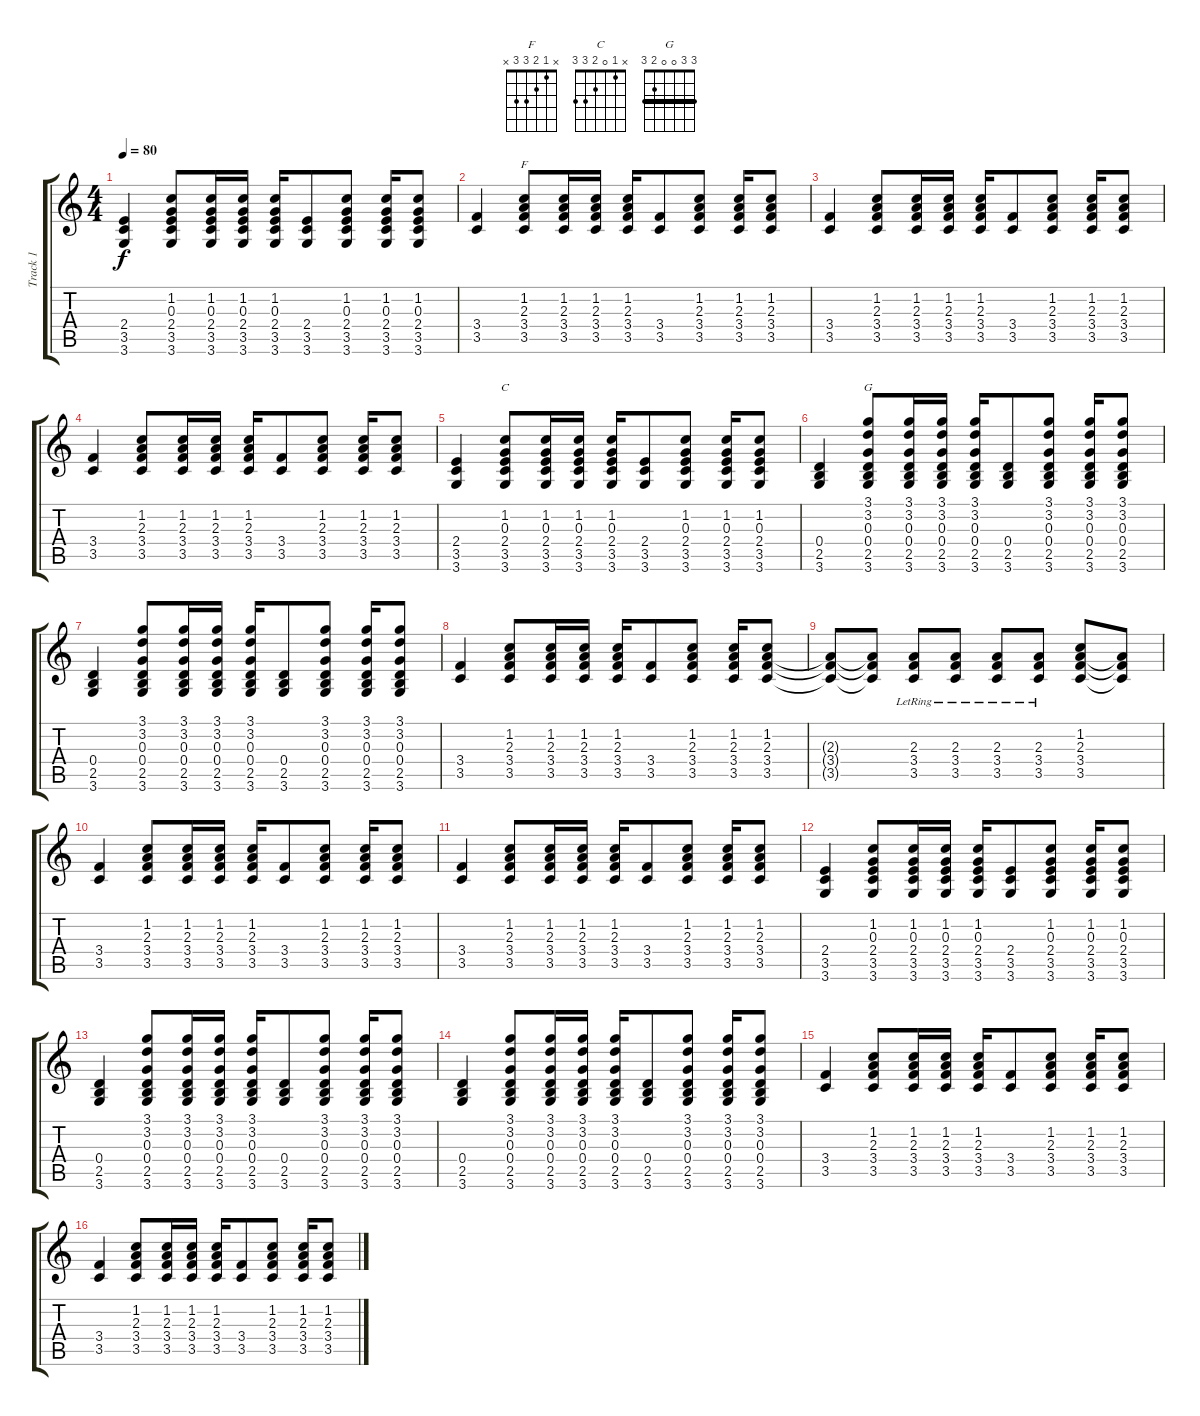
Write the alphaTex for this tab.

\track ("Track 1" "Track 1") {instrument acousticguitarsteel}
\staff {score tabs}
\tuning (E4 B3 G3 D3 A2 E2) {hide}
\chord ("F" x 1 2 3 3 x)
\chord ("C" x 1 0 2 3 3)
\chord ("G" 3 3 0 0 2 3) {barre 3}
\ts (4 4)
\tempo 80
\clef g2
\ks c
(2.4 3.5 3.6).4{dy f} (1.2 0.3 2.4 3.5 3.6).8 (1.2 0.3 2.4 3.5 3.6).16 (1.2 0.3 2.4 3.5 3.6).16 (1.2 0.3 2.4 3.5 3.6).16 (2.4 3.5 3.6).8 (1.2 0.3 2.4 3.5 3.6).8 (1.2 0.3 2.4 3.5 3.6).16 (1.2 0.3 2.4 3.5 3.6).8 |
(3.4 3.5).4 (1.2 2.3 3.4 3.5).8{ch "F"} (1.2 2.3 3.4 3.5).16 (1.2 2.3 3.4 3.5).16 (1.2 2.3 3.4 3.5).16 (3.4 3.5).8 (1.2 2.3 3.4 3.5).8 (1.2 2.3 3.4 3.5).16 (1.2 2.3 3.4 3.5).8 |
(3.4 3.5).4 (1.2 2.3 3.4 3.5).8 (1.2 2.3 3.4 3.5).16 (1.2 2.3 3.4 3.5).16 (1.2 2.3 3.4 3.5).16 (3.4 3.5).8 (1.2 2.3 3.4 3.5).8 (1.2 2.3 3.4 3.5).16 (1.2 2.3 3.4 3.5).8 |
(3.4 3.5).4 (1.2 2.3 3.4 3.5).8 (1.2 2.3 3.4 3.5).16 (1.2 2.3 3.4 3.5).16 (1.2 2.3 3.4 3.5).16 (3.4 3.5).8 (1.2 2.3 3.4 3.5).8 (1.2 2.3 3.4 3.5).16 (1.2 2.3 3.4 3.5).8 |
(2.4 3.5 3.6).4 (1.2 0.3 2.4 3.5 3.6).8{ch "C"} (1.2 0.3 2.4 3.5 3.6).16 (1.2 0.3 2.4 3.5 3.6).16 (1.2 0.3 2.4 3.5 3.6).16 (2.4 3.5 3.6).8 (1.2 0.3 2.4 3.5 3.6).8 (1.2 0.3 2.4 3.5 3.6).16 (1.2 0.3 2.4 3.5 3.6).8 |
(0.4 2.5 3.6).4 (3.1 3.2 0.3 0.4 2.5 3.6).8{ch "G"} (3.1 3.2 0.3 0.4 2.5 3.6).16 (3.1 3.2 0.3 0.4 2.5 3.6).16 (3.1 3.2 0.3 0.4 2.5 3.6).16 (0.4 2.5 3.6).8 (3.1 3.2 0.3 0.4 2.5 3.6).8 (3.1 3.2 0.3 0.4 2.5 3.6).16 (3.1 3.2 0.3 0.4 2.5 3.6).8 |
(0.4 2.5 3.6).4 (3.1 3.2 0.3 0.4 2.5 3.6).8 (3.1 3.2 0.3 0.4 2.5 3.6).16 (3.1 3.2 0.3 0.4 2.5 3.6).16 (3.1 3.2 0.3 0.4 2.5 3.6).16 (0.4 2.5 3.6).8 (3.1 3.2 0.3 0.4 2.5 3.6).8 (3.1 3.2 0.3 0.4 2.5 3.6).16 (3.1 3.2 0.3 0.4 2.5 3.6).8 |
(3.4 3.5).4 (1.2 2.3 3.4 3.5).8 (1.2 2.3 3.4 3.5).16 (1.2 2.3 3.4 3.5).16 (1.2 2.3 3.4 3.5).16 (3.4 3.5).8 (1.2 2.3 3.4 3.5).8 (1.2 2.3 3.4 3.5).16 (1.2 2.3 3.4 3.5).8 |
(2.3{t} 3.4{t} 3.5{t}).8 (2.3{t} 3.4{t} 3.5{t}).8 (2.3{lr} 3.4{lr} 3.5{lr}).8 (2.3{lr} 3.4{lr} 3.5{lr}).8 (2.3{lr} 3.4{lr} 3.5{lr}).8 (2.3{lr} 3.4{lr} 3.5{lr}).8 (1.2 2.3 3.4 3.5).8 (2.3{t} 3.4{t} 3.5{t}).8 |
(3.4 3.5).4 (1.2 2.3 3.4 3.5).8 (1.2 2.3 3.4 3.5).16 (1.2 2.3 3.4 3.5).16 (1.2 2.3 3.4 3.5).16 (3.4 3.5).8 (1.2 2.3 3.4 3.5).8 (1.2 2.3 3.4 3.5).16 (1.2 2.3 3.4 3.5).8 |
(3.4 3.5).4 (1.2 2.3 3.4 3.5).8 (1.2 2.3 3.4 3.5).16 (1.2 2.3 3.4 3.5).16 (1.2 2.3 3.4 3.5).16 (3.4 3.5).8 (1.2 2.3 3.4 3.5).8 (1.2 2.3 3.4 3.5).16 (1.2 2.3 3.4 3.5).8 |
(2.4 3.5 3.6).4 (1.2 0.3 2.4 3.5 3.6).8 (1.2 0.3 2.4 3.5 3.6).16 (1.2 0.3 2.4 3.5 3.6).16 (1.2 0.3 2.4 3.5 3.6).16 (2.4 3.5 3.6).8 (1.2 0.3 2.4 3.5 3.6).8 (1.2 0.3 2.4 3.5 3.6).16 (1.2 0.3 2.4 3.5 3.6).8 |
(0.4 2.5 3.6).4 (3.1 3.2 0.3 0.4 2.5 3.6).8 (3.1 3.2 0.3 0.4 2.5 3.6).16 (3.1 3.2 0.3 0.4 2.5 3.6).16 (3.1 3.2 0.3 0.4 2.5 3.6).16 (0.4 2.5 3.6).8 (3.1 3.2 0.3 0.4 2.5 3.6).8 (3.1 3.2 0.3 0.4 2.5 3.6).16 (3.1 3.2 0.3 0.4 2.5 3.6).8 |
(0.4 2.5 3.6).4 (3.1 3.2 0.3 0.4 2.5 3.6).8 (3.1 3.2 0.3 0.4 2.5 3.6).16 (3.1 3.2 0.3 0.4 2.5 3.6).16 (3.1 3.2 0.3 0.4 2.5 3.6).16 (0.4 2.5 3.6).8 (3.1 3.2 0.3 0.4 2.5 3.6).8 (3.1 3.2 0.3 0.4 2.5 3.6).16 (3.1 3.2 0.3 0.4 2.5 3.6).8 |
(3.4 3.5).4 (1.2 2.3 3.4 3.5).8 (1.2 2.3 3.4 3.5).16 (1.2 2.3 3.4 3.5).16 (1.2 2.3 3.4 3.5).16 (3.4 3.5).8 (1.2 2.3 3.4 3.5).8 (1.2 2.3 3.4 3.5).16 (1.2 2.3 3.4 3.5).8 |
(3.4 3.5).4 (1.2 2.3 3.4 3.5).8 (1.2 2.3 3.4 3.5).16 (1.2 2.3 3.4 3.5).16 (1.2 2.3 3.4 3.5).16 (3.4 3.5).8 (1.2 2.3 3.4 3.5).8 (1.2 2.3 3.4 3.5).16 (1.2 2.3 3.4 3.5).8
